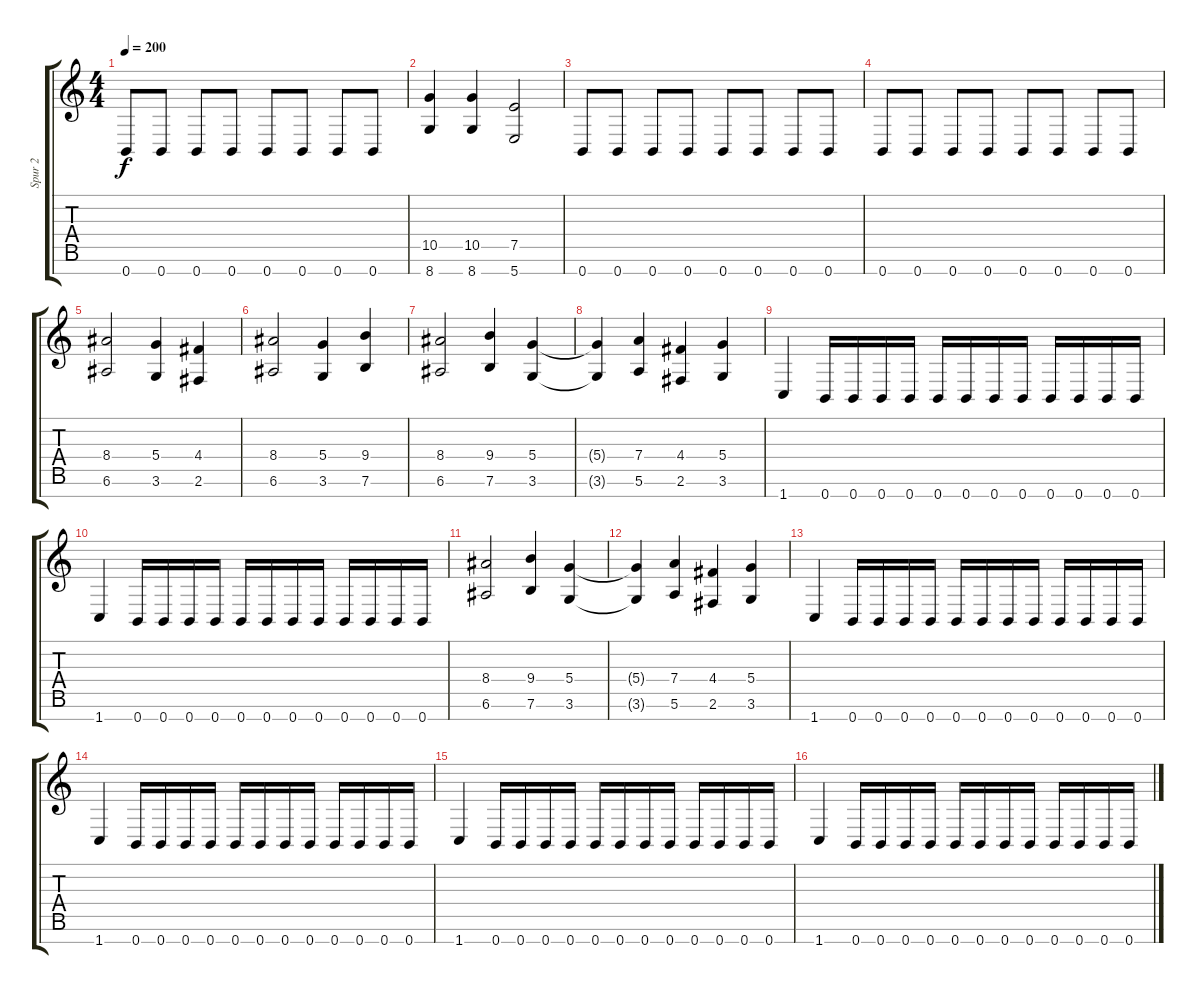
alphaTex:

\track ("Spur 2" "Spur 2") {instrument distortionguitar}
\staff {score tabs}
\tuning (E4 B3 G3 D3 A2 E2 B1) {hide}
\ts (4 4)
\tempo 200
\clef g2
\ks c
0.7.8{dy f} 0.7.8 0.7.8 0.7.8 0.7.8 0.7.8 0.7.8 0.7.8 |
(10.5 8.7).4 (10.5 8.7).4 (7.5 5.7).2 |
0.7.8 0.7.8 0.7.8 0.7.8 0.7.8 0.7.8 0.7.8 0.7.8 |
0.7.8 0.7.8 0.7.8 0.7.8 0.7.8 0.7.8 0.7.8 0.7.8 |
(8.4 6.6).2 (5.4 3.6).4 (4.4 2.6).4 |
(8.4 6.6).2 (5.4 3.6).4 (9.4 7.6).4 |
(8.4 6.6).2 (9.4 7.6).4 (5.4 3.6).4 |
(5.4{t} 3.6{t}).4 (7.4 5.6).4 (4.4 2.6).4 (5.4 3.6).4 |
1.7.4 0.7.16 0.7.16 0.7.16 0.7.16 0.7.16 0.7.16 0.7.16 0.7.16 0.7.16 0.7.16 0.7.16 0.7.16 |
1.7.4 0.7.16 0.7.16 0.7.16 0.7.16 0.7.16 0.7.16 0.7.16 0.7.16 0.7.16 0.7.16 0.7.16 0.7.16 |
(8.4 6.6).2 (9.4 7.6).4 (5.4 3.6).4 |
(5.4{t} 3.6{t}).4 (7.4 5.6).4 (4.4 2.6).4 (5.4 3.6).4 |
1.7.4 0.7.16 0.7.16 0.7.16 0.7.16 0.7.16 0.7.16 0.7.16 0.7.16 0.7.16 0.7.16 0.7.16 0.7.16 |
1.7.4 0.7.16 0.7.16 0.7.16 0.7.16 0.7.16 0.7.16 0.7.16 0.7.16 0.7.16 0.7.16 0.7.16 0.7.16 |
1.7.4 0.7.16 0.7.16 0.7.16 0.7.16 0.7.16 0.7.16 0.7.16 0.7.16 0.7.16 0.7.16 0.7.16 0.7.16 |
1.7.4 0.7.16 0.7.16 0.7.16 0.7.16 0.7.16 0.7.16 0.7.16 0.7.16 0.7.16 0.7.16 0.7.16 0.7.16
